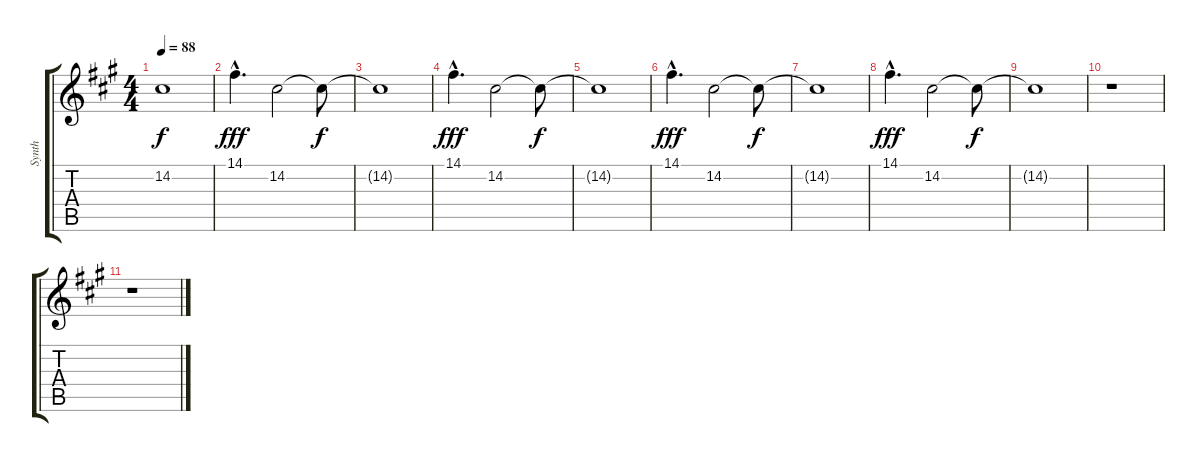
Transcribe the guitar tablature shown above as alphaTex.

\track ("Synth" "Synth") {instrument electricgrandpiano}
\staff {score tabs}
\tuning (E4 B3 G3 D3 A2 E2) {hide}
\ts (4 4)
\tempo 88
\clef g2
\ks f#minor
14.2{t}.1{dy f} |
14.1{hac}.4{d dy fff} 14.2.2 14.2{t}.8{dy f} |
14.2{t}.1 |
14.1{hac}.4{d dy fff} 14.2.2 14.2{t}.8{dy f} |
14.2{t}.1 |
14.1{hac}.4{d dy fff} 14.2.2 14.2{t}.8{dy f} |
14.2{t}.1 |
14.1{hac}.4{d dy fff} 14.2.2 14.2{t}.8{dy f} |
14.2{t}.1 |
r.1 |
r.1
